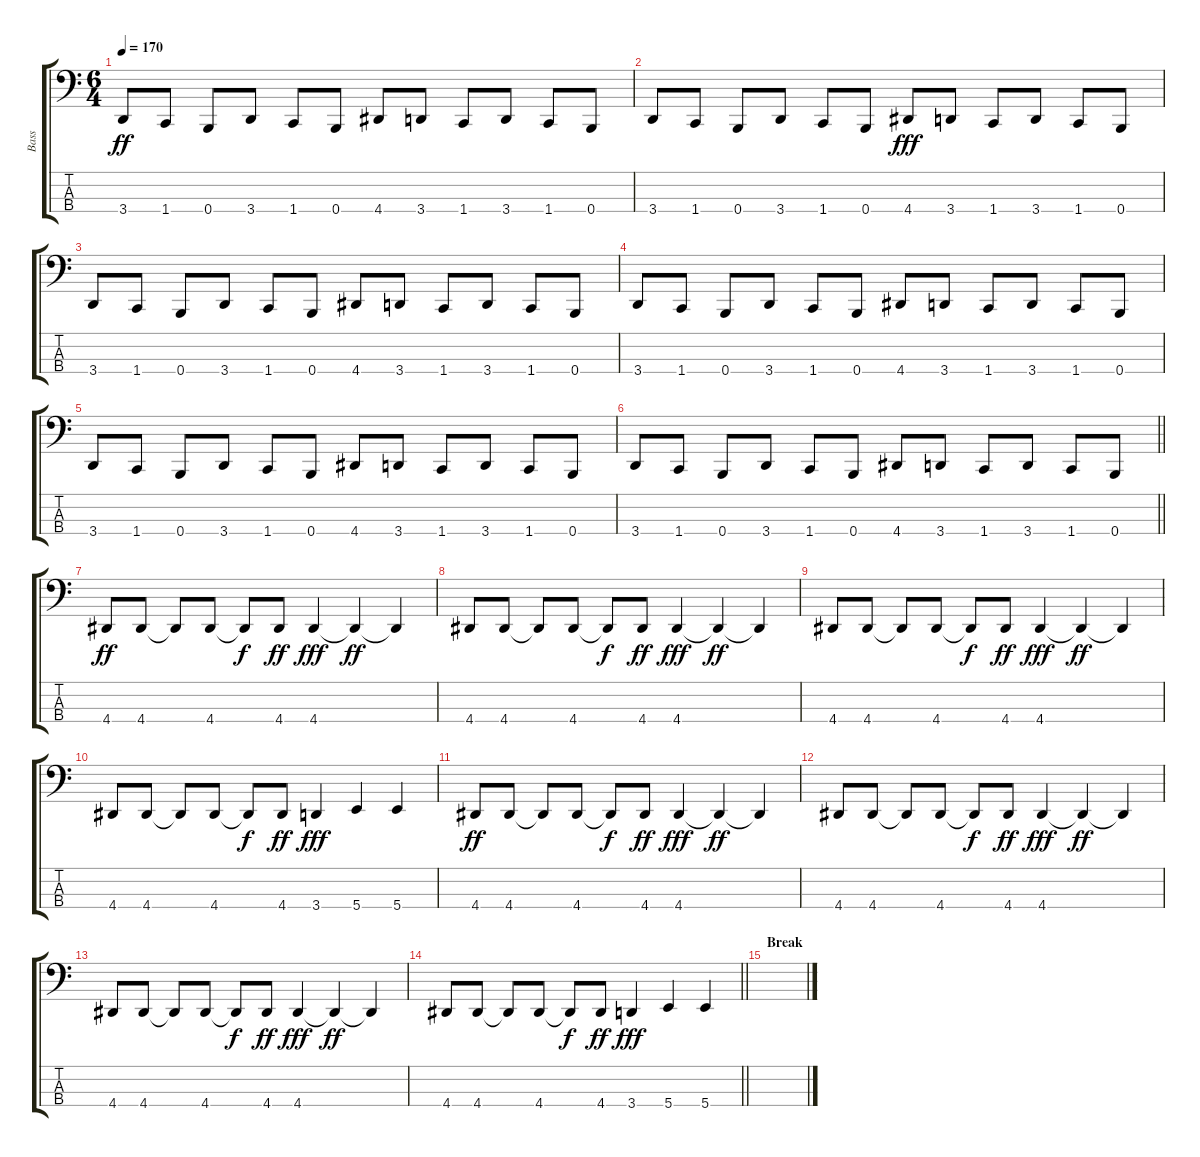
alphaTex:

\track ("Bass" "Bass") {instrument electricbassfinger}
\staff {score tabs}
\tuning (E2 B1 Gb1 B0) {hide}
\ts (6 4)
\tempo 170
\clef f4
\ks c
3.4.8{dy ff} 1.4.8 0.4.8 3.4.8 1.4.8 0.4.8 4.4.8 3.4.8 1.4.8 3.4.8 1.4.8 0.4.8 |
3.4.8 1.4.8 0.4.8 3.4.8 1.4.8 0.4.8 4.4.8{dy fff} 3.4.8 1.4.8 3.4.8 1.4.8 0.4.8 |
3.4.8 1.4.8 0.4.8 3.4.8 1.4.8 0.4.8 4.4.8 3.4.8 1.4.8 3.4.8 1.4.8 0.4.8 |
3.4.8 1.4.8 0.4.8 3.4.8 1.4.8 0.4.8 4.4.8 3.4.8 1.4.8 3.4.8 1.4.8 0.4.8 |
3.4.8 1.4.8 0.4.8 3.4.8 1.4.8 0.4.8 4.4.8 3.4.8 1.4.8 3.4.8 1.4.8 0.4.8 |
\barLineRight lightlight
3.4.8 1.4.8 0.4.8 3.4.8 1.4.8 0.4.8 4.4.8 3.4.8 1.4.8 3.4.8 1.4.8 0.4.8 |
\section ("" "")
4.4.8{dy ff} 4.4.8 4.4{t}.8 4.4.8 4.4{t}.8{dy f} 4.4.8{dy ff} 4.4.4{dy fff} 4.4{t}.4{dy ff} 4.4{t}.4 |
4.4.8 4.4.8 4.4{t}.8 4.4.8 4.4{t}.8{dy f} 4.4.8{dy ff} 4.4.4{dy fff} 4.4{t}.4{dy ff} 4.4{t}.4 |
4.4.8 4.4.8 4.4{t}.8 4.4.8 4.4{t}.8{dy f} 4.4.8{dy ff} 4.4.4{dy fff} 4.4{t}.4{dy ff} 4.4{t}.4 |
4.4.8 4.4.8 4.4{t}.8 4.4.8 4.4{t}.8{dy f} 4.4.8{dy ff} 3.4.4{dy fff} 5.4.4 5.4.4 |
4.4.8{dy ff} 4.4.8 4.4{t}.8 4.4.8 4.4{t}.8{dy f} 4.4.8{dy ff} 4.4.4{dy fff} 4.4{t}.4{dy ff} 4.4{t}.4 |
4.4.8 4.4.8 4.4{t}.8 4.4.8 4.4{t}.8{dy f} 4.4.8{dy ff} 4.4.4{dy fff} 4.4{t}.4{dy ff} 4.4{t}.4 |
4.4.8 4.4.8 4.4{t}.8 4.4.8 4.4{t}.8{dy f} 4.4.8{dy ff} 4.4.4{dy fff} 4.4{t}.4{dy ff} 4.4{t}.4 |
\barLineRight lightlight
4.4.8 4.4.8 4.4{t}.8 4.4.8 4.4{t}.8{dy f} 4.4.8{dy ff} 3.4.4{dy fff} 5.4.4 5.4.4 |
\section ("" "Break")
